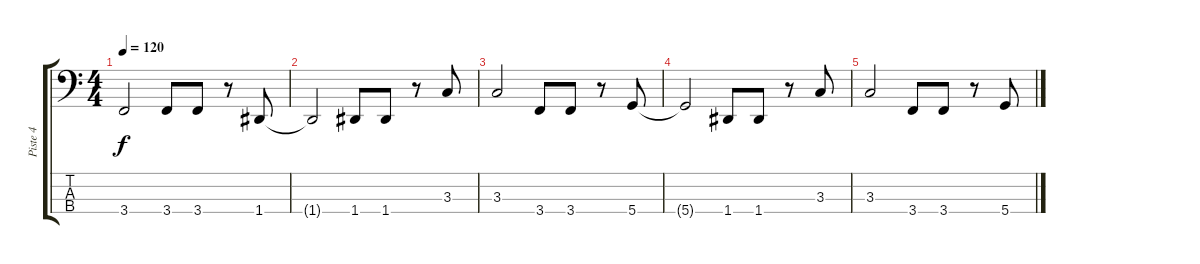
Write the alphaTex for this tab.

\track ("Piste 4" "Piste 4") {instrument fretlessbass}
\staff {score tabs}
\tuning (G2 D2 A1 D1) {hide}
\ts (4 4)
\tempo 120
\clef f4
\ks c
3.4{t}.2{dy f} 3.4.8 3.4.8 r.8 1.4.8 |
1.4{t}.2 1.4.8 1.4.8 r.8 3.3.8 |
3.3.2 3.4.8 3.4.8 r.8 5.4.8 |
5.4{t}.2 1.4.8 1.4.8 r.8 3.3.8 |
3.3.2 3.4.8 3.4.8 r.8 5.4.8
